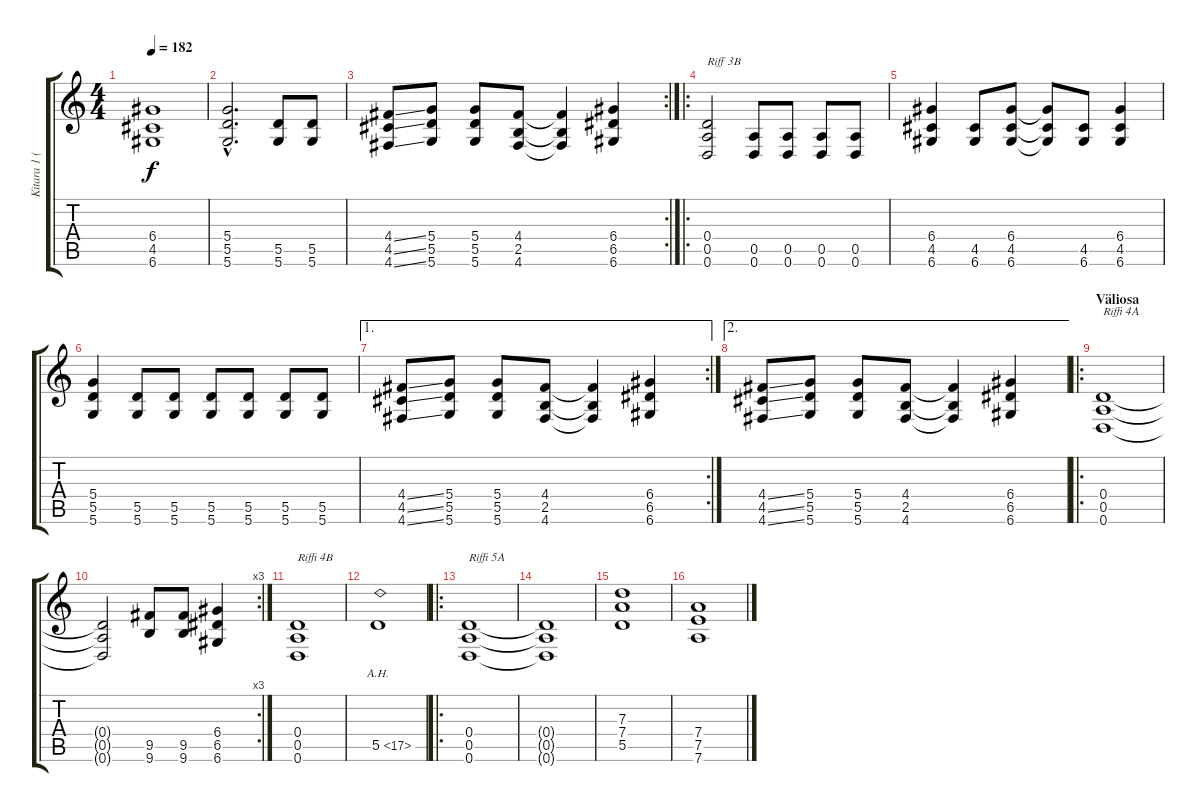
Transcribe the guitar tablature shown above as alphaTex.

\track ("Kitara 1 (Kuisma)" "Kitara 1 (") {instrument distortionguitar}
\staff {score tabs}
\tuning (E4 B3 G3 D3 A2 D2) {hide}
\ts (4 4)
\tempo 182
\clef g2
\ks c
(6.4 4.5 6.6).1{dy f} |
(5.4{hac} 5.5{hac} 5.6{hac}).2{d} (5.5 5.6).8 (5.5 5.6).8 |
\rc 2
(4.4{ss} 4.5{ss} 4.6{ss}).8 (5.4 5.5 5.6).8 (5.4 5.5 5.6).8 (4.4 2.5 4.6).8 (4.4{t} 2.5{t} 4.6{t}).4 (6.4 6.5 6.6).4 |
\ro
(0.4 0.5 0.6).2{txt "Riff 3B"} (0.5 0.6).8 (0.5 0.6).8 (0.5 0.6).8 (0.5 0.6).8 |
(6.4 4.5 6.6).4 (4.5 6.6).8 (6.4 4.5 6.6).8 (6.4{t} 4.5{t} 6.6{t}).8 (4.5 6.6).8 (6.4 4.5 6.6).4 |
(5.4 5.5 5.6).4 (5.5 5.6).8 (5.5 5.6).8 (5.5 5.6).8 (5.5 5.6).8 (5.5 5.6).8 (5.5 5.6).8 |
\ae 1
\rc 2
(4.4{ss} 4.5{ss} 4.6{ss}).8 (5.4 5.5 5.6).8 (5.4 5.5 5.6).8 (4.4 2.5 4.6).8 (4.4{t} 2.5{t} 4.6{t}).4 (6.4 6.5 6.6).4 |
\ae 2
(4.4{ss} 4.5{ss} 4.6{ss}).8 (5.4 5.5 5.6).8 (5.4 5.5 5.6).8 (4.4 2.5 4.6).8 (4.4{t} 2.5{t} 4.6{t}).4 (6.4 6.5 6.6).4 |
\ro
\section ("" "Väliosa")
(0.4 0.5 0.6).1{txt "Riffi 4A"} |
\rc 3
(0.4{t} 0.5{t} 0.6{t}).2 (9.5 9.6).8 (9.5 9.6).8 (6.4 6.5 6.6).4 |
(0.4 0.5 0.6).1{txt "Riffi 4B"} |
5.5{ah 12}.1 |
\ro
(0.4 0.5 0.6).1{txt "Riffi 5A"} |
(0.4{t} 0.5{t} 0.6{t}).1 |
(7.3 7.4 5.5).1 |
(7.4 7.5 7.6).1
